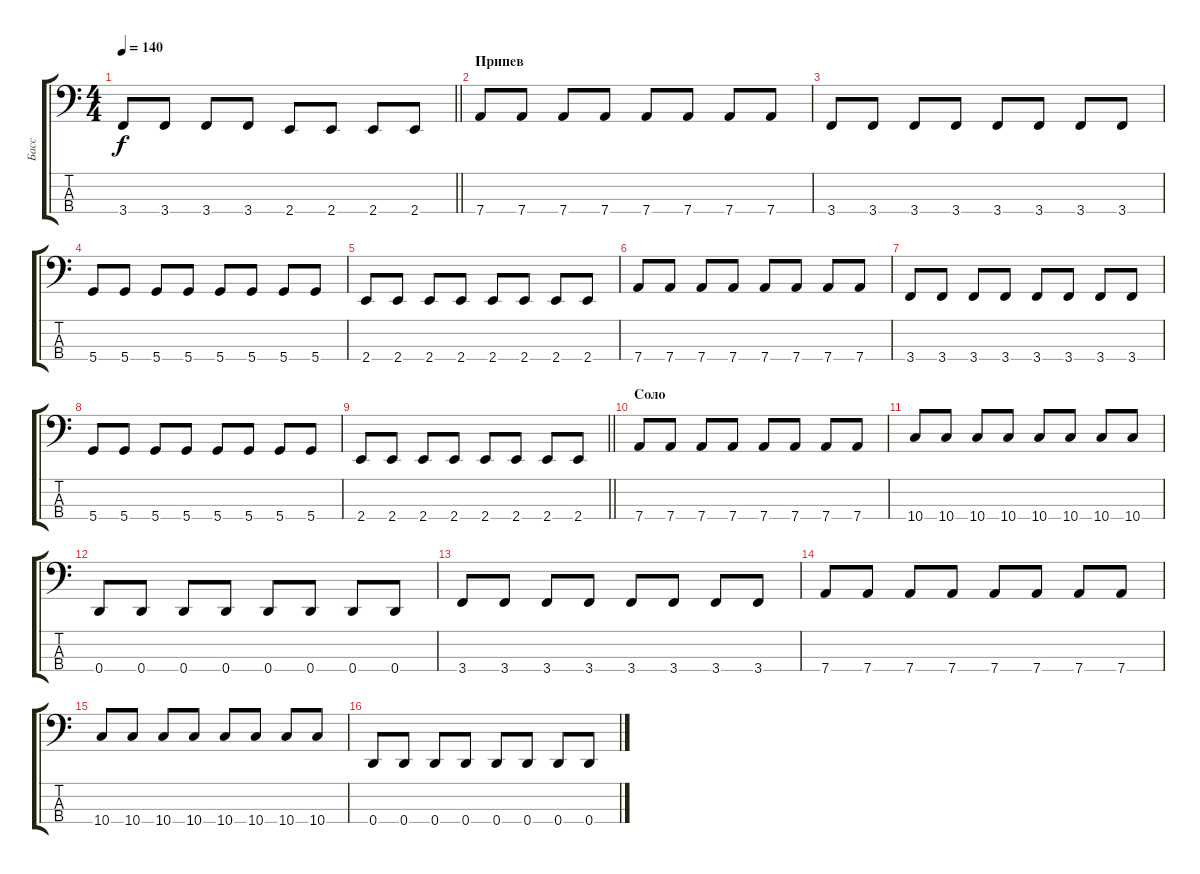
\track ("Басс" "Басс") {instrument electricbassfinger}
\staff {score tabs}
\tuning (G2 D2 A1 D1) {hide}
\ts (4 4)
\tempo 140
\clef f4
\barLineRight lightlight
\ks c
3.4.8{dy f} 3.4.8 3.4.8 3.4.8 2.4.8 2.4.8 2.4.8 2.4.8 |
\section ("" "Припев")
7.4.8 7.4.8 7.4.8 7.4.8 7.4.8 7.4.8 7.4.8 7.4.8 |
3.4.8 3.4.8 3.4.8 3.4.8 3.4.8 3.4.8 3.4.8 3.4.8 |
5.4.8 5.4.8 5.4.8 5.4.8 5.4.8 5.4.8 5.4.8 5.4.8 |
2.4.8 2.4.8 2.4.8 2.4.8 2.4.8 2.4.8 2.4.8 2.4.8 |
7.4.8 7.4.8 7.4.8 7.4.8 7.4.8 7.4.8 7.4.8 7.4.8 |
3.4.8 3.4.8 3.4.8 3.4.8 3.4.8 3.4.8 3.4.8 3.4.8 |
5.4.8 5.4.8 5.4.8 5.4.8 5.4.8 5.4.8 5.4.8 5.4.8 |
\barLineRight lightlight
2.4.8 2.4.8 2.4.8 2.4.8 2.4.8 2.4.8 2.4.8 2.4.8 |
\section ("" "Соло")
7.4.8 7.4.8 7.4.8 7.4.8 7.4.8 7.4.8 7.4.8 7.4.8 |
10.4.8 10.4.8 10.4.8 10.4.8 10.4.8 10.4.8 10.4.8 10.4.8 |
0.4.8 0.4.8 0.4.8 0.4.8 0.4.8 0.4.8 0.4.8 0.4.8 |
3.4.8 3.4.8 3.4.8 3.4.8 3.4.8 3.4.8 3.4.8 3.4.8 |
7.4.8 7.4.8 7.4.8 7.4.8 7.4.8 7.4.8 7.4.8 7.4.8 |
10.4.8 10.4.8 10.4.8 10.4.8 10.4.8 10.4.8 10.4.8 10.4.8 |
0.4.8 0.4.8 0.4.8 0.4.8 0.4.8 0.4.8 0.4.8 0.4.8
